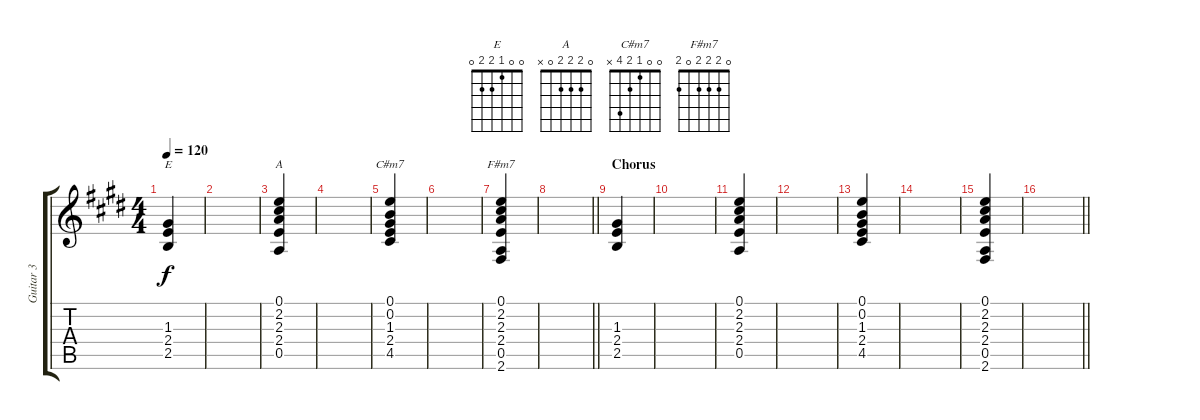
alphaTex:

\track ("Guitar 3" "Guitar 3") {instrument acousticguitarsteel}
\staff {score tabs}
\tuning (E4 B3 G3 D3 A2 E2) {hide}
\chord ("E" 0 0 1 2 2 0)
\chord ("A" 0 2 2 2 0 x)
\chord ("C#m7" 0 0 1 2 4 x)
\chord ("F#m7" 0 2 2 2 0 2)
\ts (4 4)
\tempo 120
\clef g2
\ks e
(1.3 2.4 2.5).4{ch "E" dy f} |
|
(0.1 2.2 2.3 2.4 0.5).4{ch "A"} |
|
(0.1 0.2 1.3 2.4 4.5).4{ch "C#m7"} |
|
(0.1 2.2 2.3 2.4 0.5 2.6).4{ch "F#m7"} |
\barLineRight lightlight
|
\section ("" "Chorus")
(1.3 2.4 2.5).4 |
|
(0.1 2.2 2.3 2.4 0.5).4 |
|
(0.1 0.2 1.3 2.4 4.5).4 |
|
(0.1 2.2 2.3 2.4 0.5 2.6).4 |
\barLineRight lightlight
